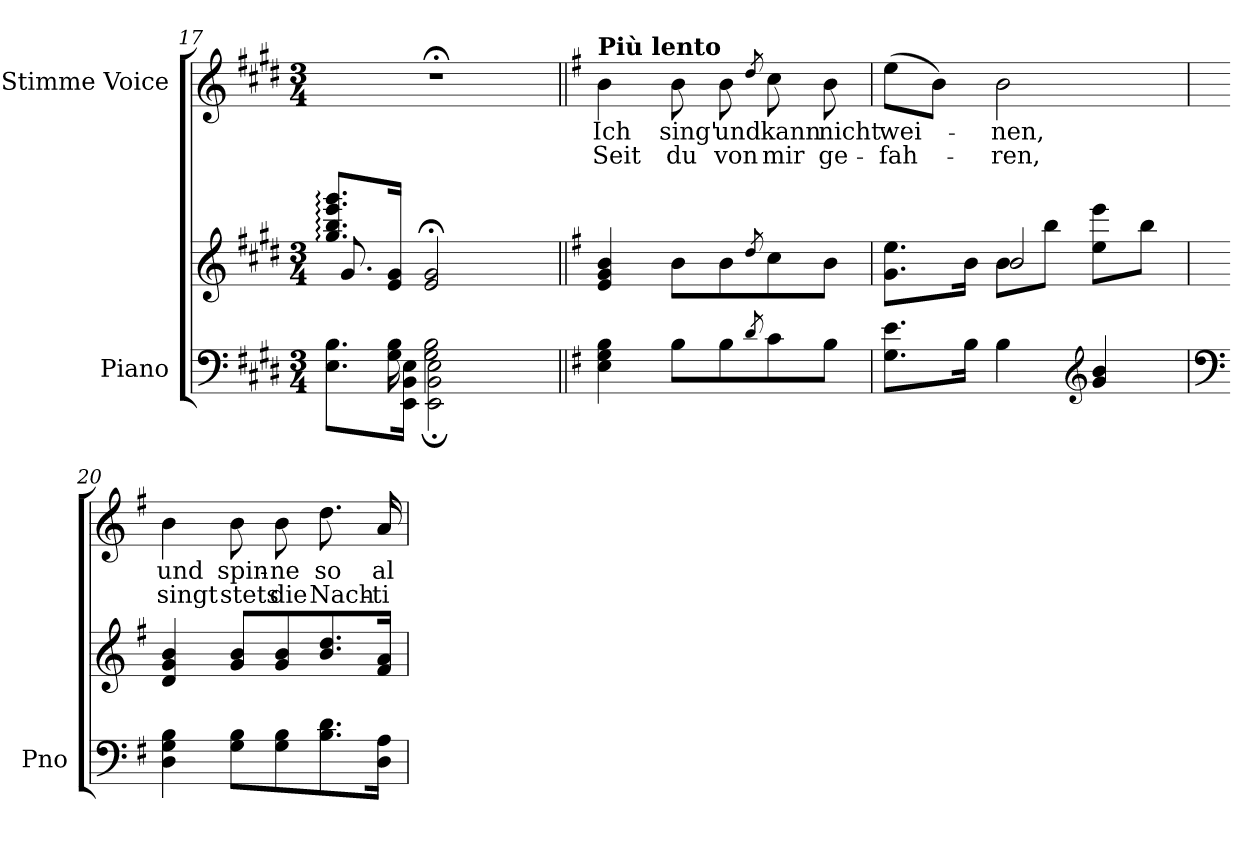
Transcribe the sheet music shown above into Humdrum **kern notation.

**kern	**kern	**kern	**text	**text
*part2	*part2	*part1	*part1	*part1
*staff3	*staff2	*staff1	*staff1	*staff1
*I"Piano	*	*I"Stimme Voice	*	*
*I'Pno	*	*	*	*
*clefF4	*clefG2	*clefG2	*	*
*k[f#c#g#d#]	*k[f#c#g#d#]	*k[f#c#g#d#]	*	*
*M3/4	*M3/4	*M3/4	*	*
=17	=17	=17	=17	=17
*^	*^	*	*	*
*	*^	*	*	*	*	*
8.ryy	8.ryy	8.E\ 8.B\L	8.gg#/: 8.bb/: 8.eee/: 8.ggg#/:L	8.g#/	2.r;<	.	.
16G#\ 16B\	16ryy	16EE\ 16BB\ 16E\Jk	16e/ 16g#/Jk	2ryy	.	.	.
2G#\ 2B\	2EE\; 2BB\; 2E\;	2ryy	2e/;< 2g#/;<	.	.	.	.
.	.	.	.	16ryy	.	.	.
*v	*v	*v	*	*	*	*	*
*	*v	*v	*	*	*
=18||	=18||	=18||	=18||	=18||
*k[f#]	*k[f#]	*k[f#]	*	*
*	*^	*	*	*
!	!	!	!LO:TX:a:B:t=Più lento	!	!
*	*v	*v	*	*	*
4E\ 4G\ 4B\	4e/ 4g/ 4b/	4b\	Ich	Seit
8B\L	8b\L	8b\	sing'	du
8B\	8b\	8b\	und	von
8qd/	8qdd/	8qdd/	.	.
8c\	8cc\	8cc\	kann	mir
8B\J	8b\J	8b\	nicht	ge-
=19	=19	=19	=19	=19
*	*^	*	*	*
8.G\ 8.e\L	8.g\ 8.ee\L	4ryy	(8ee\L	wei-	-fah-
.	.	.	8b\J)	.	.
16B\Jk	16b\Jk	.	.	.	.
4B\	8b\L	2b/	2b\	-nen,	-ren,
.	8bb\J	.	.	.	.
*clefG2	*	*	*	*	*
4g/ 4b/	8ee\ 8eee\L	.	.	.	.
.	8bb\J	.	.	.	.
*	*v	*v	*	*	*
=20	=20	=20	=20	=20
*clefF4	*	*	*	*
4D\ 4G\ 4B\	4d/ 4g/ 4b/	4b\	und	singt
8G\ 8B\L	8g/ 8b/L	8b\	spin-	stets
8G\ 8B\	8g/ 8b/	8b\	-ne	die
8.B\ 8.d\	8.b/ 8.dd/	8.dd\	so	Nach-
16D\ 16A\Jk	16f#/ 16a/Jk	16a/	al-	-ti-
=	=	=	=	=
*-	*-	*-	*-	*-
